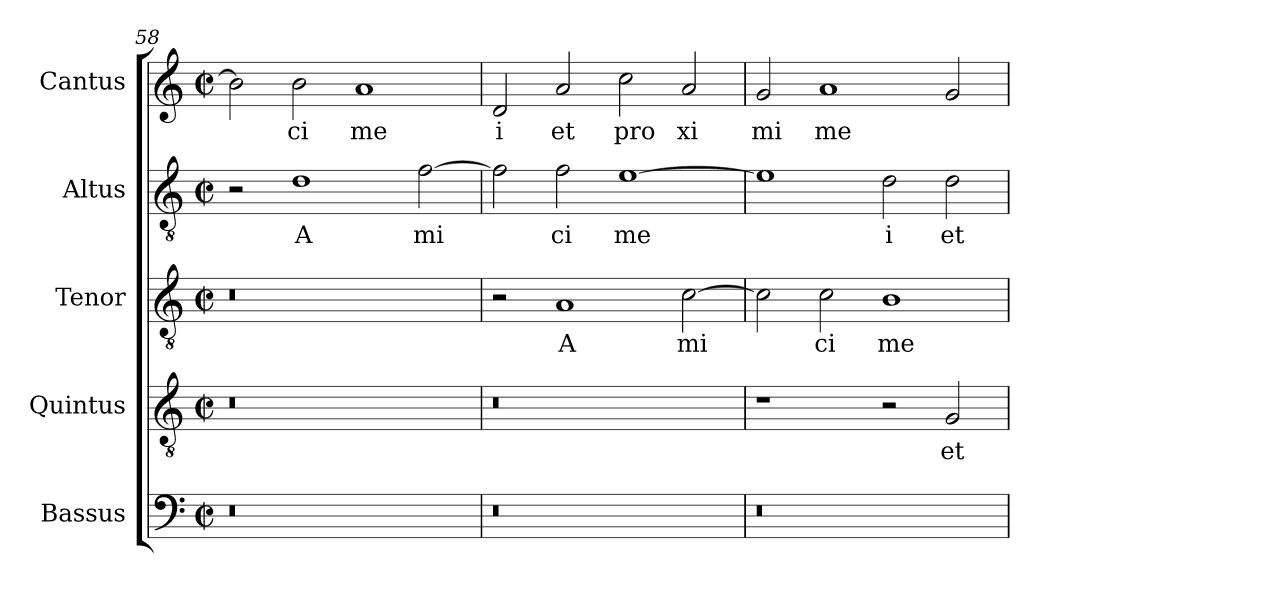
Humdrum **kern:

**kern	**kern	**text	**kern	**text	**kern	**text	**kern	**text
*part5	*part4	*part4	*part3	*part3	*part2	*part2	*part1	*part1
*staff5	*staff4	*staff4	*staff3	*staff3	*staff2	*staff2	*staff1	*staff1
*I"Bassus	*I"Quintus	*	*I"Tenor	*	*I"Altus	*	*I"Cantus	*
*clefF4	*clefGv2	*	*clefGv2	*	*clefGv2	*	*clefG2	*
*k[]	*k[]	*	*k[]	*	*k[]	*	*k[]	*
*C:	*C:	*	*C:	*	*C:	*	*C:	*
*M2/2	*M2/2	*	*M2/2	*	*M2/2	*	*M2/2	*
*met(c|)	*met(c|)	*	*met(c|)	*	*met(c|)	*	*met(c|)	*
=58	=58	=58	=58	=58	=58	=58	=58	=58
0r	0r	.	0r	.	2r	.	2b\]	.
!	!	!	!	!	!	!LO:LY:b:cj	!	!LO:LY:b:cj
.	.	.	.	.	1d	A	2b\	ci
!	!	!	!	!	!	!	!	!LO:LY:b:cj
.	.	.	.	.	.	.	1a	me
!	!	!	!	!	!	!LO:LY:b	!	!
.	.	.	.	.	[>2f\	mi	.	.
=59	=59	=59	=59	=59	=59	=59	=59	=59
!	!	!	!	!	!	!	!	!LO:LY:b:cj
0r	0r	.	2r	.	2f\]	.	2d/	i
!	!	!	!	!LO:LY:b:cj	!	!LO:LY:b:cj	!	!LO:LY:b:cj
.	.	.	1A	A	2f\	ci	2a/	et
!	!	!	!	!	!	!LO:LY:b:cj	!	!LO:LY:b:cj
.	.	.	.	.	[>1e	me	2cc\	pro
!	!	!	!	!LO:LY:b	!	!	!	!LO:LY:b:cj
.	.	.	[>2c\	mi	.	.	2a/	xi
=60	=60	=60	=60	=60	=60	=60	=60	=60
!	!	!	!	!	!	!	!	!LO:LY:b:cj
0r	1r	.	2c\]	.	1e]	.	2g/	mi
!	!	!	!	!LO:LY:b:cj	!	!	!	!LO:LY:b:cj
.	.	.	2c\	ci	.	.	1a	me
!	!	!	!	!LO:LY:b:cj	!	!LO:LY:b:cj	!	!
.	2r	.	1B	me	2d\	i	.	.
!	!	!LO:LY:b:cj	!	!	!	!LO:LY:b:cj	!	!
.	2G/	et	.	.	2d\	et	2g/	.
=	=	=	=	=	=	=	=	=
*-	*-	*-	*-	*-	*-	*-	*-	*-
